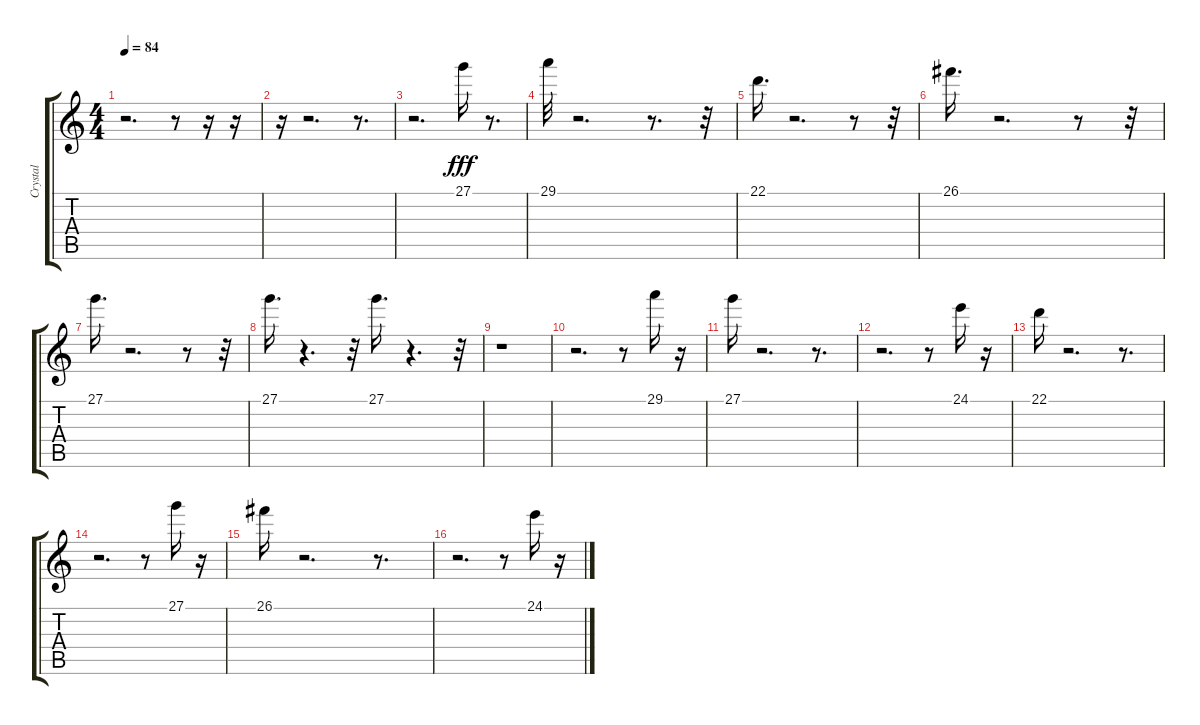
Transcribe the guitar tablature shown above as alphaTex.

\track ("Crystal             " "Crystal   ") {instrument fx3crystal}
\staff {score tabs}
\tuning (E4 B3 G3 D3 A2 E2) {hide}
\ts (4 4)
\tempo 84
\clef g2
\ks c
r.2{d dy fff} r.8 r.16 r.16 |
r.16 r.2{d} r.8{d} |
r.2{d} 27.1.16 r.8{d} |
29.1.32 r.2{d} r.8{d} r.32 |
22.1.16{d} r.2{d} r.8 r.32 |
26.1.16{d} r.2{d} r.8 r.32 |
27.1.16{d} r.2{d} r.8 r.32 |
27.1.16{d} r.4{d} r.32 27.1.16{d} r.4{d} r.32 |
r.1 |
r.2{d} r.8 29.1.16 r.16 |
27.1.16 r.2{d} r.8{d} |
r.2{d} r.8 24.1.16 r.16 |
22.1.16 r.2{d} r.8{d} |
r.2{d} r.8 27.1.16 r.16 |
26.1.16 r.2{d} r.8{d} |
r.2{d} r.8 24.1.16 r.16
